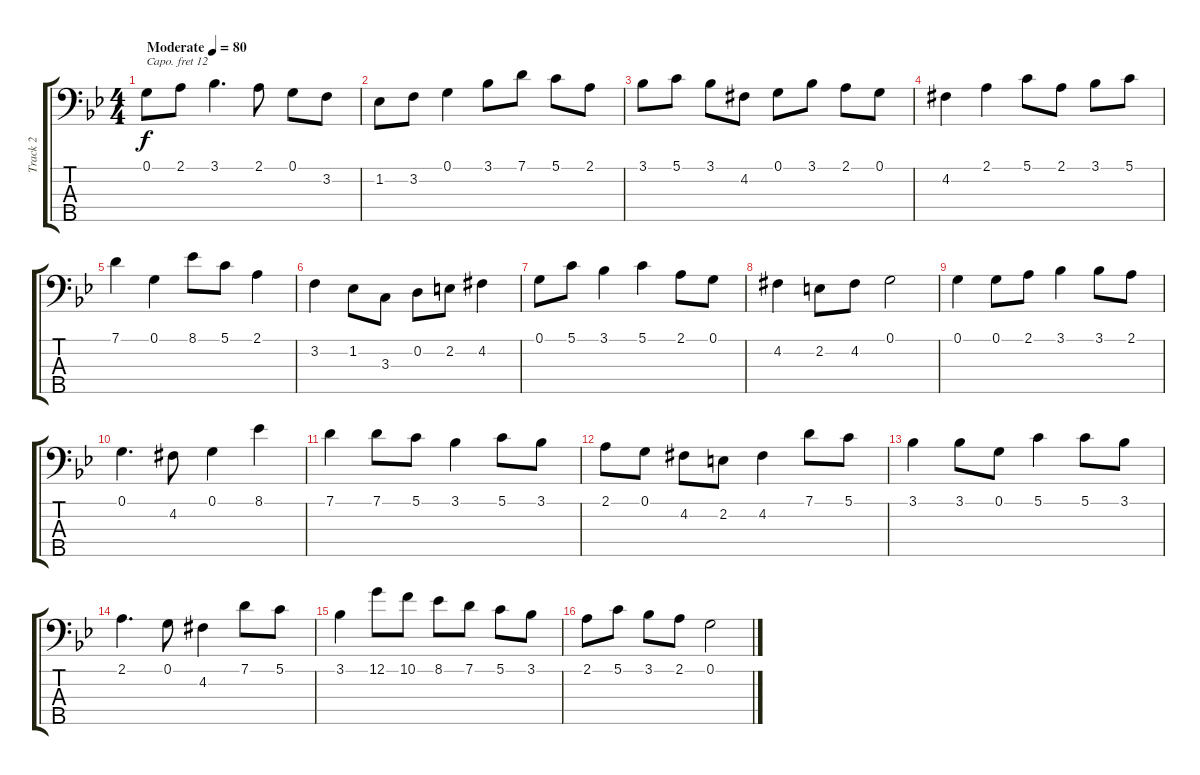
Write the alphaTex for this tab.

\track ("Track 2" "Track 2") {instrument acousticgrandpiano}
\staff {score tabs}
\capo 12
\tuning (G2 D2 A1 E1 B0) {hide}
\ts (4 4)
\tempo (80 "Moderate")
\clef f4
\ks gminor
0.1.8{dy f instrument acousticgrandpiano} 2.1.8 3.1.4{d} 2.1.8 0.1.8 3.2.8 |
1.2.8 3.2.8 0.1.4 3.1.8 7.1.8 5.1.8 2.1.8 |
3.1.8 5.1.8 3.1.8 4.2{acc #}.8 0.1.8 3.1.8 2.1.8 0.1.8 |
4.2{acc #}.4 2.1.4 5.1.8 2.1.8 3.1.8 5.1.8 |
7.1.4 0.1.4 8.1.8 5.1.8 2.1.4 |
3.2.4 1.2.8 3.3.8 0.2.8 2.2.8 4.2{acc #}.4 |
0.1.8 5.1.8 3.1.4 5.1.4 2.1.8 0.1.8 |
4.2{acc #}.4 2.2.8 4.2{acc #}.8 0.1.2 |
0.1.4 0.1.8 2.1.8 3.1.4 3.1.8 2.1.8 |
0.1.4{d} 4.2{acc #}.8 0.1.4 8.1.4 |
7.1.4 7.1.8 5.1.8 3.1.4 5.1.8 3.1.8 |
2.1.8 0.1.8 4.2{acc #}.8 2.2.8 4.2{acc #}.4 7.1.8 5.1.8 |
3.1.4 3.1.8 0.1.8 5.1.4 5.1.8 3.1.8 |
2.1.4{d} 0.1.8 4.2{acc #}.4 7.1.8 5.1.8 |
3.1.4 12.1.8 10.1.8 8.1.8 7.1.8 5.1.8 3.1.8 |
2.1.8 5.1.8 3.1.8 2.1.8 0.1.2
